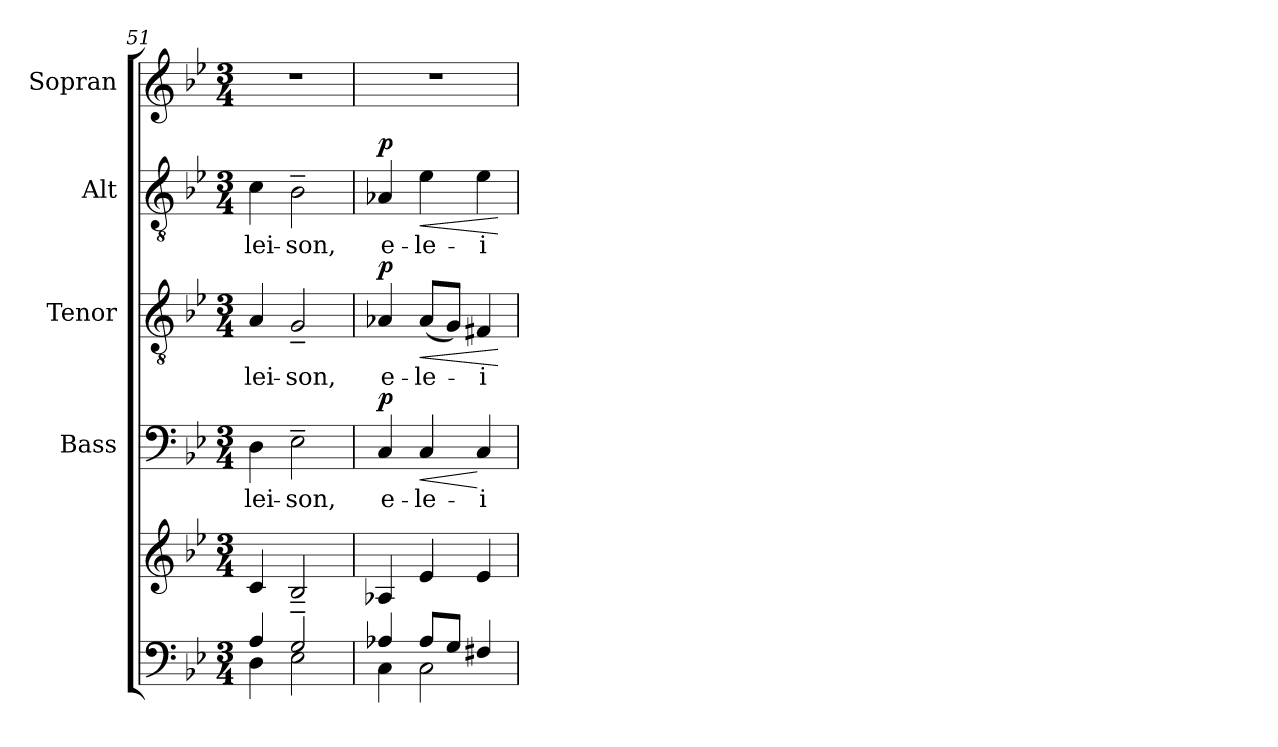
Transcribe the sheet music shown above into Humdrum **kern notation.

**kern	**kern	**kern	**text	**dynam	**kern	**text	**dynam	**kern	**text	**dynam	**kern
*part5	*part5	*part4	*part4	*part4	*part3	*part3	*part3	*part2	*part2	*part2	*part1
*staff6	*staff5	*staff4	*staff4	*staff4	*staff3	*staff3	*staff3	*staff2	*staff2	*staff2	*staff1
*	*	*I"Bass	*	*	*I"Tenor	*	*	*I"Alt	*	*	*I"Sopran
*	*	*I'B.	*	*	*I'T.	*	*	*I'A.	*	*	*I'S.
!!LO:LB:g=z
*clefF4	*clefG2	*clefF4	*	*	*clefGv2	*	*	*clefGv2	*	*	*clefG2
*k[b-e-]	*k[b-e-]	*k[b-e-]	*	*	*k[b-e-]	*	*	*k[b-e-]	*	*	*k[b-e-]
*B-:	*B-:	*B-:	*	*	*B-:	*	*	*B-:	*	*	*B-:
*M3/4	*M3/4	*M3/4	*	*	*M3/4	*	*	*M3/4	*	*	*M3/4
=51	=51	=51	=51	=51	=51	=51	=51	=51	=51	=51	=51
*^	*	*	*	*	*	*	*	*	*	*	*
!	!	!	!	!LO:LY:b	!	!	!LO:LY:b	!	!	!LO:LY:b	!	!
4A/	4D\	4c/	4D\	-lei-	.	4A/	-lei-	.	4c\	-lei-	.	2.r
!	!	!	!	!LO:LY:b	!	!	!LO:LY:b	!	!	!LO:LY:b	!	!
2G~>/	2E-\	2B-~</	2E-~>\	-son,	.	2G~</	-son,	.	2B-~>\	-son,	.	.
=52	=52	=52	=52	=52	=52	=52	=52	=52	=52	=52	=52	=52
!	!	!	!	!LO:LY:b	!LO:DY:a	!	!LO:LY:b	!LO:DY:a	!	!LO:LY:b	!LO:DY:a	!
4A-X/	4C\	4A-X/	4C/	e-	p	4A-X/	e-	p	4A-X/	e-	p	2.r
!	!	!	!	!LO:LY:b	!LO:HP:b	!	!LO:LY:b	!LO:HP:b	!	!LO:LY:b	!LO:HP:b	!
8A-/L	2C\	4e-/	4C/	-le-	<	(<8A-/L	-le-	<	4e-\	-le-	<	.
8G/J	.	.	.	.	.	8G/J)	.	.	.	.	.	.
!	!	!	!	!LO:LY:b	!	!	!LO:LY:b	!	!	!LO:LY:b	!	!
4F#X/	.	4e-/	4C/	-i-	[	4F#X/	-i-	.	4e-\	-i-	.	.
*v	*v	*	*	*	*	*	*	*	*	*	*	*
.	.	.	.	.	.	.	[	.	.	[	.
=	=	=	=	=	=	=	=	=	=	=	=
*-	*-	*-	*-	*-	*-	*-	*-	*-	*-	*-	*-
